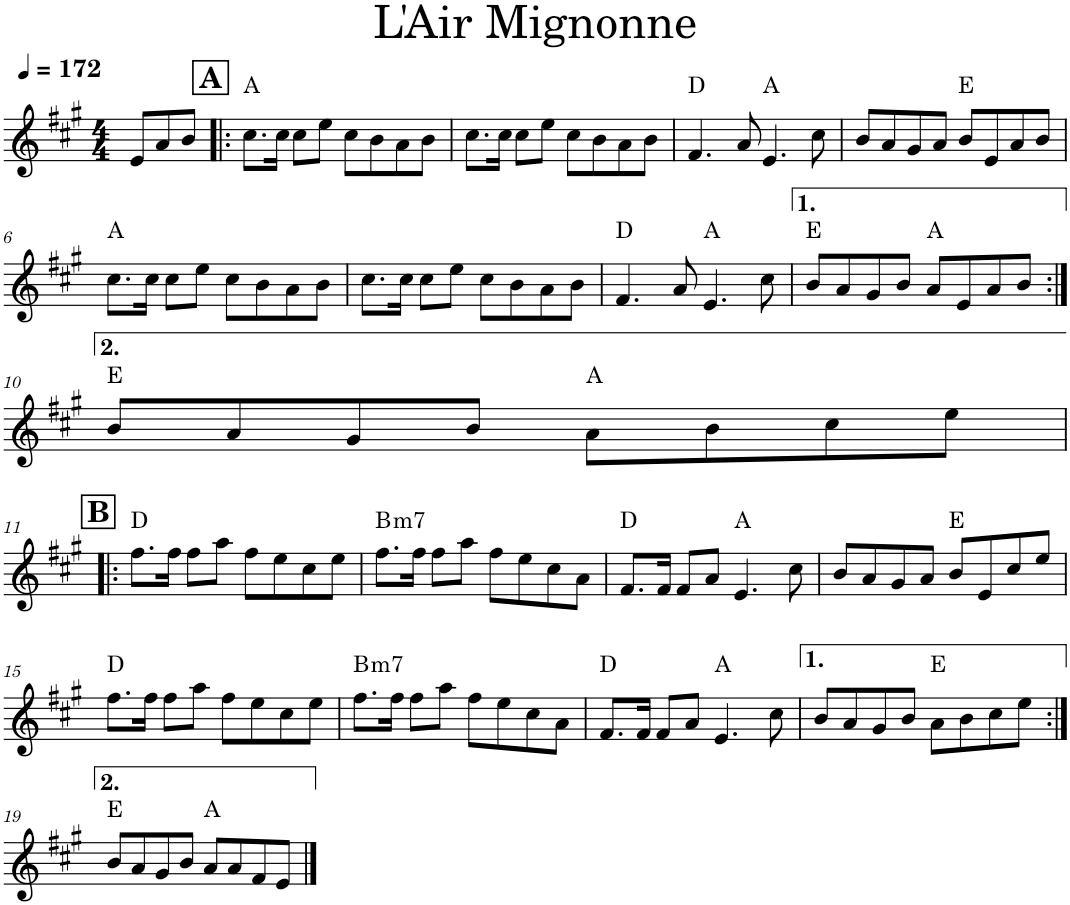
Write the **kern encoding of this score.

**kern	**harte
*part1	*part1
*staff1	*
*I"Piano	*
*I'Pno.	*
*clefG2	*
*k[f#c#g#]	*
*M4/4	*
*MM172	*
=1	=1
8e/L	.
8a/	.
8b/J	.
!!LO:REH:place=s1:a:B:cj:fs=14:t=A
=2!|:	=2!|:
8.cc#\L	A:maj
16cc#\Jk	.
8cc#\L	.
8ee\J	.
8cc#\L	.
8b\	.
8a\	.
8b\J	.
=3	=3
8.cc#\L	.
16cc#\Jk	.
8cc#\L	.
8ee\J	.
8cc#\L	.
8b\	.
8a\	.
8b\J	.
=4	=4
4.f#/	D:maj
8a/	.
4.e/	A:maj
8cc#\	.
=5	=5
8b/L	.
8a/	.
8g#/	.
8a/J	.
8b/L	E:maj
8e/	.
8a/	.
8b/J	.
!!LO:LB:g=z
=6	=6
8.cc#\L	A:maj
16cc#\Jk	.
8cc#\L	.
8ee\J	.
8cc#\L	.
8b\	.
8a\	.
8b\J	.
=7	=7
8.cc#\L	.
16cc#\Jk	.
8cc#\L	.
8ee\J	.
8cc#\L	.
8b\	.
8a\	.
8b\J	.
=8	=8
4.f#/	D:maj
8a/	.
4.e/	A:maj
8cc#\	.
=9	=9
8b/L	E:maj
8a/	.
8g#/	.
8b/J	.
8a/L	A:maj
8e/	.
8a/	.
8b/J	.
!!LO:LB:g=z
=10:|!	=10:|!
8b/L	E:maj
8a/	.
8g#/	.
8b/J	.
8a\L	A:maj
8b\	.
8cc#\	.
8ee\J	.
!!LO:LB:g=z
!!LO:REH:place=s1:a:B:cj:fs=14:t=B
=11!|:	=11!|:
8.ff#\L	D:maj
16ff#\Jk	.
8ff#\L	.
8aa\J	.
8ff#\L	.
8ee\	.
8cc#\	.
8ee\J	.
=12	=12
!	!LO:H:kt=m7
8.ff#\L	B:min7
16ff#\Jk	.
8ff#\L	.
8aa\J	.
8ff#\L	.
8ee\	.
8cc#\	.
8a\J	.
=13	=13
8.f#/L	D:maj
16f#/Jk	.
8f#/L	.
8a/J	.
4.e/	A:maj
8cc#\	.
=14	=14
8b/L	.
8a/	.
8g#/	.
8a/J	.
8b/L	E:maj
8e/	.
8cc#/	.
8ee/J	.
!!LO:LB:g=z
=15	=15
8.ff#\L	D:maj
16ff#\Jk	.
8ff#\L	.
8aa\J	.
8ff#\L	.
8ee\	.
8cc#\	.
8ee\J	.
=16	=16
!	!LO:H:kt=m7
8.ff#\L	B:min7
16ff#\Jk	.
8ff#\L	.
8aa\J	.
8ff#\L	.
8ee\	.
8cc#\	.
8a\J	.
=17	=17
8.f#/L	D:maj
16f#/Jk	.
8f#/L	.
8a/J	.
4.e/	A:maj
8cc#\	.
=18	=18
8b/L	.
8a/	.
8g#/	.
8b/J	.
8a\L	E:maj
8b\	.
8cc#\	.
8ee\J	.
!!LO:LB:g=z
=19:|!	=19:|!
8b/L	E:maj
8a/	.
8g#/	.
8b/J	.
8a/L	A:maj
8a/	.
8f#/	.
8e/J	.
==	==
*-	*-
